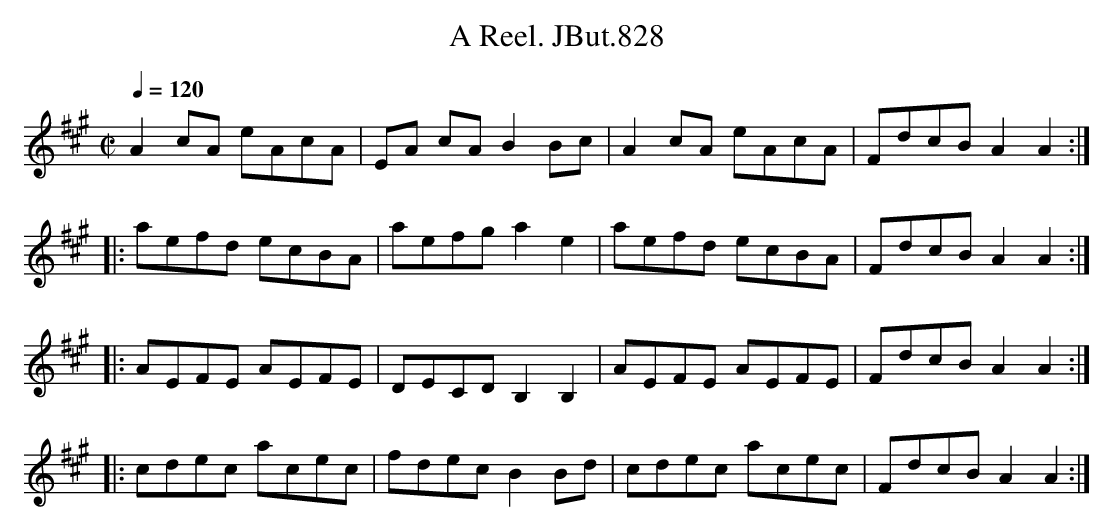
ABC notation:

X:1
T:Reel. JBut.828, A
M:C|
L:1/8
Q:1/4=120
K:A
A2 cA eAcA|EA cA B2 Bc|A2 cA eAcA|FdcB A2 A2:|
|:aefd ecBA|aefg a2 e2|aefd ecBA|FdcB A2 A2:|
|:AEFE AEFE|DECD B,2 B,2|AEFE AEFE|FdcB A2 A2:|
|:cdec acec|fdec B2 Bd|cdec acec|FdcB A2 A2:|
